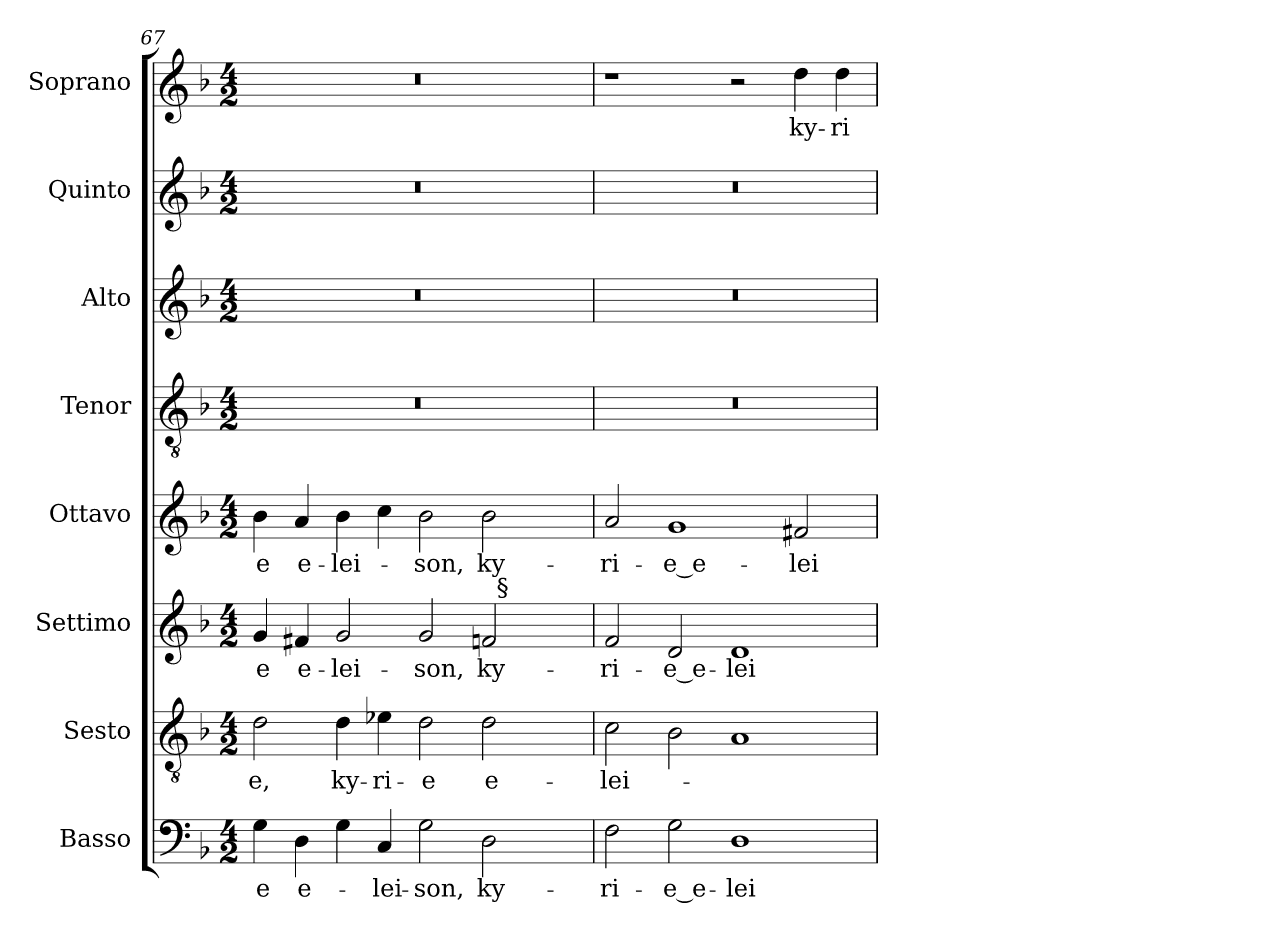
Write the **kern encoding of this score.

**kern	**text	**kern	**text	**kern	**text	**kern	**text	**kern	**kern	**kern	**kern	**text
*part8	*part8	*part7	*part7	*part6	*part6	*part5	*part5	*part4	*part3	*part2	*part1	*part1
*staff8	*staff8	*staff7	*staff7	*staff6	*staff6	*staff5	*staff5	*staff4	*staff3	*staff2	*staff1	*staff1
*I"Basso	*	*I"Sesto	*	*I"Settimo	*	*I"Ottavo	*	*I"Tenor	*I"Alto	*I"Quinto	*I"Soprano	*
*I'B.	*	*I'Ss.	*	*I'St.	*	*I'Ot.	*	*I'T.	*I'A.	*I'Q.	*I'S.	*
*clefF4	*	*clefGv2	*	*clefG2	*	*clefG2	*	*clefGv2	*clefG2	*clefG2	*clefG2	*
*	*	*ITrd7c12	*	*	*	*	*	*ITrd7c12	*	*	*	*
*k[b-]	*	*k[b-]	*	*k[b-]	*	*k[b-]	*	*k[b-]	*k[b-]	*k[b-]	*k[b-]	*
*F:	*	*F:	*	*F:	*	*F:	*	*F:	*F:	*F:	*F:	*
*M4/2	*	*M4/2	*	*M4/2	*	*M4/2	*	*M4/2	*M4/2	*M4/2	*M4/2	*
=67	=67	=67	=67	=67	=67	=67	=67	=67	=67	=67	=67	=67
!	!LO:LY:b:color=#000000	!	!	!	!	!	!	!	!	!	!	!
!	!	!	!LO:LY:b:color=#000000	!	!	!	!	!	!	!	!	!
!	!	!	!	!	!LO:LY:b:color=#000000	!	!	!	!	!	!	!
!	!	!	!	!	!	!	!LO:LY:b:color=#000000	!LO:N:vis=1	!LO:N:vis=1	!LO:N:vis=1	!LO:N:vis=1	!
*	*	*	*	*^	*	*	*	*	*	*	*	*
4Gi\	-e	2Di\	-e,	4gi/	1ryy	-e	4b-i\	-e	0r	0r	0r	0r	.
!	!LO:LY:b:color=#000000	!	!	!	!	!	!	!	!	!	!	!	!
!	!	!	!	!	!	!LO:LY:b:color=#000000	!	!	!	!	!	!	!
!	!	!	!	!	!	!	!	!LO:LY:b:color=#000000	!	!	!	!	!
4Di\	e-	.	.	4f#Xi/	.	e-	4ai/	e-	.	.	.	.	.
!	!	!	!LO:LY:b:color=#000000	!	!	!	!	!	!	!	!	!	!
!	!	!	!	!	!	!LO:LY:b:color=#000000	!	!	!	!	!	!	!
!	!	!	!	!	!	!	!	!LO:LY:b:color=#000000	!	!	!	!	!
4Gi\	.	4Di\	ky-	2gi/	.	-lei-	4b-i\	-lei-	.	.	.	.	.
!	!LO:LY:b:color=#000000	!	!	!	!	!	!	!	!	!	!	!	!
!	!	!	!LO:LY:b:color=#000000	!	!	!	!	!	!	!	!	!	!
4Ci/	-lei-	4E-Xi\	-ri-	.	.	.	4cci\	.	.	.	.	.	.
!	!LO:LY:b:color=#000000	!	!	!	!	!	!	!	!	!	!	!	!
!	!	!	!LO:LY:b:color=#000000	!	!	!	!	!	!	!	!	!	!
!	!	!	!	!	!	!LO:LY:b:color=#000000	!	!	!	!	!	!	!
!	!	!	!	!	!	!	!	!LO:LY:b:color=#000000	!	!	!	!	!
2Gi\	-son,	2Di\	-e	2gi/	2ryy	-son,	2b-i\	-son,	.	.	.	.	.
!	!LO:LY:b:color=#000000	!	!	!	!	!	!	!	!	!	!	!	!
!	!	!	!LO:LY:b:color=#000000	!	!	!	!	!	!	!	!	!	!
!	!	!	!	!	!	!LO:LY:b:color=#000000	!	!	!	!	!	!	!
!	!	!	!	!	!	!	!	!LO:LY:b:color=#000000	!	!	!	!	!
2Di\	ky-	2Di\	e-	2fi/	32ryy	ky-	2b-i\	ky-	.	.	.	.	.
.	.	.	.	.	256ryy	.	.	.	.	.	.	.	.
!	!	!	!	!	!LO:TX:a:t=§	!	!	!	!	!	!	!	!
.	.	.	.	.	4ryy	.	.	.	.	.	.	.	.
.	.	.	.	.	8ryy	.	.	.	.	.	.	.	.
.	.	.	.	.	16ryy	.	.	.	.	.	.	.	.
.	.	.	.	.	64..ryy	.	.	.	.	.	.	.	.
*	*	*	*	*v	*v	*	*	*	*	*	*	*	*
!!LO:PB:g=z
=68	=68	=68	=68	=68	=68	=68	=68	=68	=68	=68	=68	=68
*	*	*	*	*^	*	*	*	*	*	*	*	*
!	!LO:LY:b:color=#000000	!	!	!	!	!	!	!	!	!	!	!	!
*	*	*	*	*v	*v	*	*	*	*	*	*	*	*
*	*	*	*	*^	*	*	*	*	*	*	*	*
!	!	!	!LO:LY:b:color=#000000	!	!	!	!	!	!	!	!	!	!
*	*	*	*	*v	*v	*	*	*	*	*	*	*	*
*	*	*	*	*^	*	*	*	*	*	*	*	*
!	!	!	!	!	!	!LO:LY:b:color=#000000	!	!	!	!	!	!	!
*	*	*	*	*v	*v	*	*	*	*	*	*	*	*
*	*	*	*	*^	*	*	*	*	*	*	*	*
!	!	!	!	!	!	!	!	!LO:LY:b:color=#000000	!LO:N:vis=1	!LO:N:vis=1	!LO:N:vis=1	!	!
*	*	*	*	*v	*v	*	*	*	*	*	*	*	*
2Fi\	-ri-	2Ci\	-lei-	2fi/	-ri-	2ai/	-ri-	0r	0r	0r	1r	.
!	!LO:LY:b:color=#000000	!	!	!	!	!	!	!	!	!	!	!
!	!	!	!	!	!LO:LY:b:color=#000000	!	!	!	!	!	!	!
!	!	!	!	!	!	!	!LO:LY:b:color=#000000	!	!	!	!	!
2Gi\	-e_e-	2BB-i\	.	2di/	-e_e-	1gi	-e_e-	.	.	.	.	.
!	!LO:LY:b:color=#000000	!	!	!	!	!	!	!	!	!	!	!
!	!	!	!	!	!LO:LY:b:color=#000000	!	!	!	!	!	!	!
1Di	-lei-	1AAi	.	1di	-lei-	.	.	.	.	.	2r	.
!	!	!	!	!	!	!	!LO:LY:b:color=#000000	!	!	!	!	!
!	!	!	!	!	!	!	!	!	!	!	!	!LO:LY:b:color=#000000
.	.	.	.	.	.	2f#Xi/	-lei-	.	.	.	4ddi\	ky-
!	!	!	!	!	!	!	!	!	!	!	!	!LO:LY:b:color=#000000
.	.	.	.	.	.	.	.	.	.	.	4ddi\	-ri-
=	=	=	=	=	=	=	=	=	=	=	=	=
*-	*-	*-	*-	*-	*-	*-	*-	*-	*-	*-	*-	*-
